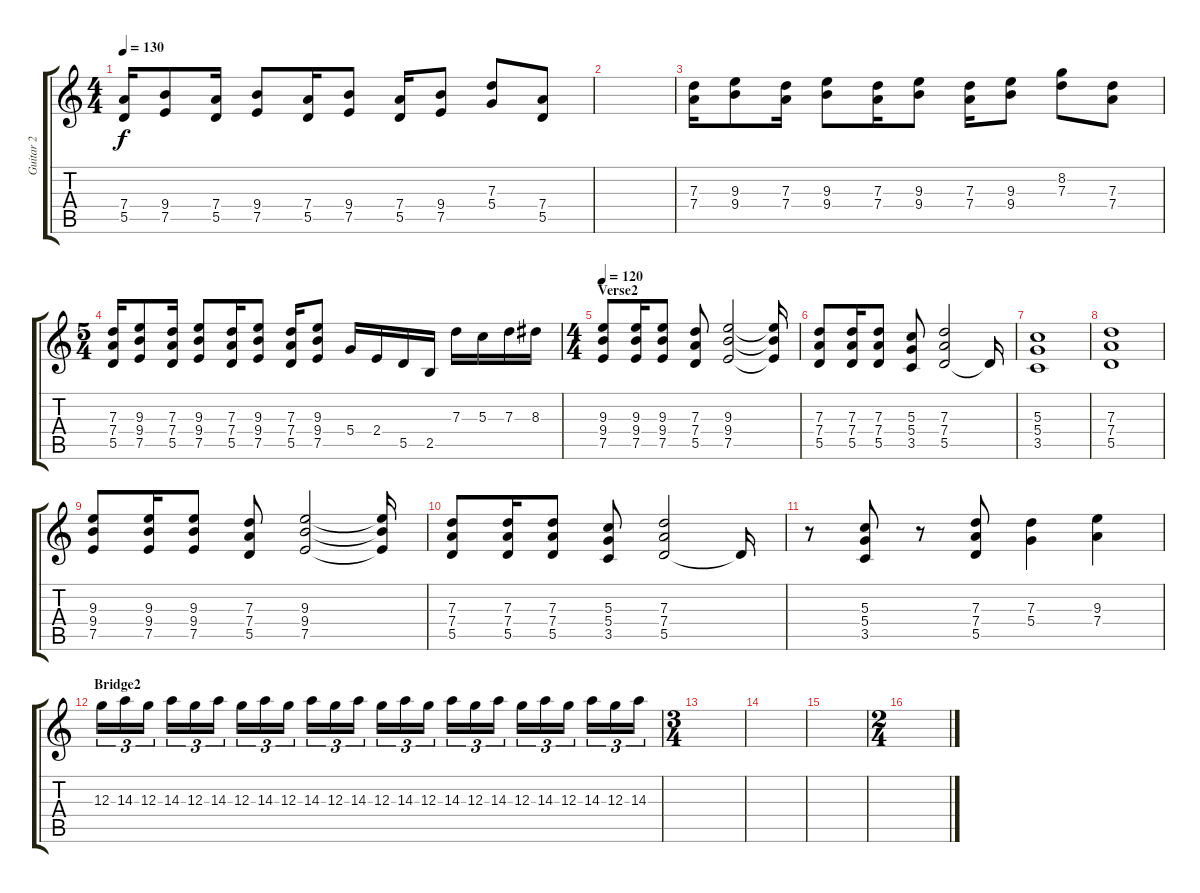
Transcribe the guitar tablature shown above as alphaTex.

\track ("Guitar 2" "Guitar 2") {instrument overdrivenguitar}
\staff {score tabs}
\tuning (E4 B3 G3 D3 A2 E2) {hide}
\ts (4 4)
\tempo 130
\clef g2
\ks c
(7.4 5.5).16{dy f} (9.4 7.5).8 (7.4 5.5).16 (9.4 7.5).8 (7.4 5.5).16 (9.4 7.5).8 (7.4 5.5).16 (9.4 7.5).8 (7.3 5.4).8 (7.4 5.5).8 |
|
(7.3 7.4).16 (9.3 9.4).8 (7.3 7.4).16 (9.3 9.4).8 (7.3 7.4).16 (9.3 9.4).8 (7.3 7.4).16 (9.3 9.4).8 (8.2 7.3).8 (7.3 7.4).8 |
\ts (5 4)
(7.3 7.4 5.5).16 (9.3 9.4 7.5).8 (7.3 7.4 5.5).16 (9.3 9.4 7.5).8 (7.3 7.4 5.5).16 (9.3 9.4 7.5).8 (7.3 7.4 5.5).16 (9.3 9.4 7.5).8 5.4.16 2.4.16 5.5.16 2.5.16 7.3.16 5.3.16 7.3.16 8.3.16 |
\ts (4 4)
\section ("" "Verse2")
\tempo 120
(9.3 9.4 7.5).8 (9.3 9.4 7.5).16 (9.3 9.4 7.5).8 (7.3 7.4 5.5).8 (9.3 9.4 7.5).2 (9.3{t} 9.4{t} 7.5{t}).16 |
(7.3 7.4 5.5).8 (7.3 7.4 5.5).16 (7.3 7.4 5.5).8 (5.3 5.4 3.5).8 (7.3 7.4 5.5).2 5.5{t}.16 |
(5.3 5.4 3.5).1 |
(7.3 7.4 5.5).1 |
(9.3 9.4 7.5).8 (9.3 9.4 7.5).16 (9.3 9.4 7.5).8 (7.3 7.4 5.5).8 (9.3 9.4 7.5).2 (9.3{t} 9.4{t} 7.5{t}).16 |
(7.3 7.4 5.5).8 (7.3 7.4 5.5).16 (7.3 7.4 5.5).8 (5.3 5.4 3.5).8 (7.3 7.4 5.5).2 5.5{t}.16 |
r.8 (5.3 5.4 3.5).8 r.8 (7.3 7.4 5.5).8 (7.3 5.4).4 (9.3 7.4).4 |
\section ("" "Bridge2")
12.3.16{tu (3 2)} 14.3.16{tu (3 2)} 12.3.16{tu (3 2)} 14.3.16{tu (3 2)} 12.3.16{tu (3 2)} 14.3.16{tu (3 2)} 12.3.16{tu (3 2)} 14.3.16{tu (3 2)} 12.3.16{tu (3 2)} 14.3.16{tu (3 2)} 12.3.16{tu (3 2)} 14.3.16{tu (3 2)} 12.3.16{tu (3 2)} 14.3.16{tu (3 2)} 12.3.16{tu (3 2)} 14.3.16{tu (3 2)} 12.3.16{tu (3 2)} 14.3.16{tu (3 2)} 12.3.16{tu (3 2)} 14.3.16{tu (3 2)} 12.3.16{tu (3 2)} 14.3.16{tu (3 2)} 12.3.16{tu (3 2)} 14.3.16{tu (3 2)} |
\ts (3 4)
|
|
|
\ts (2 4)
